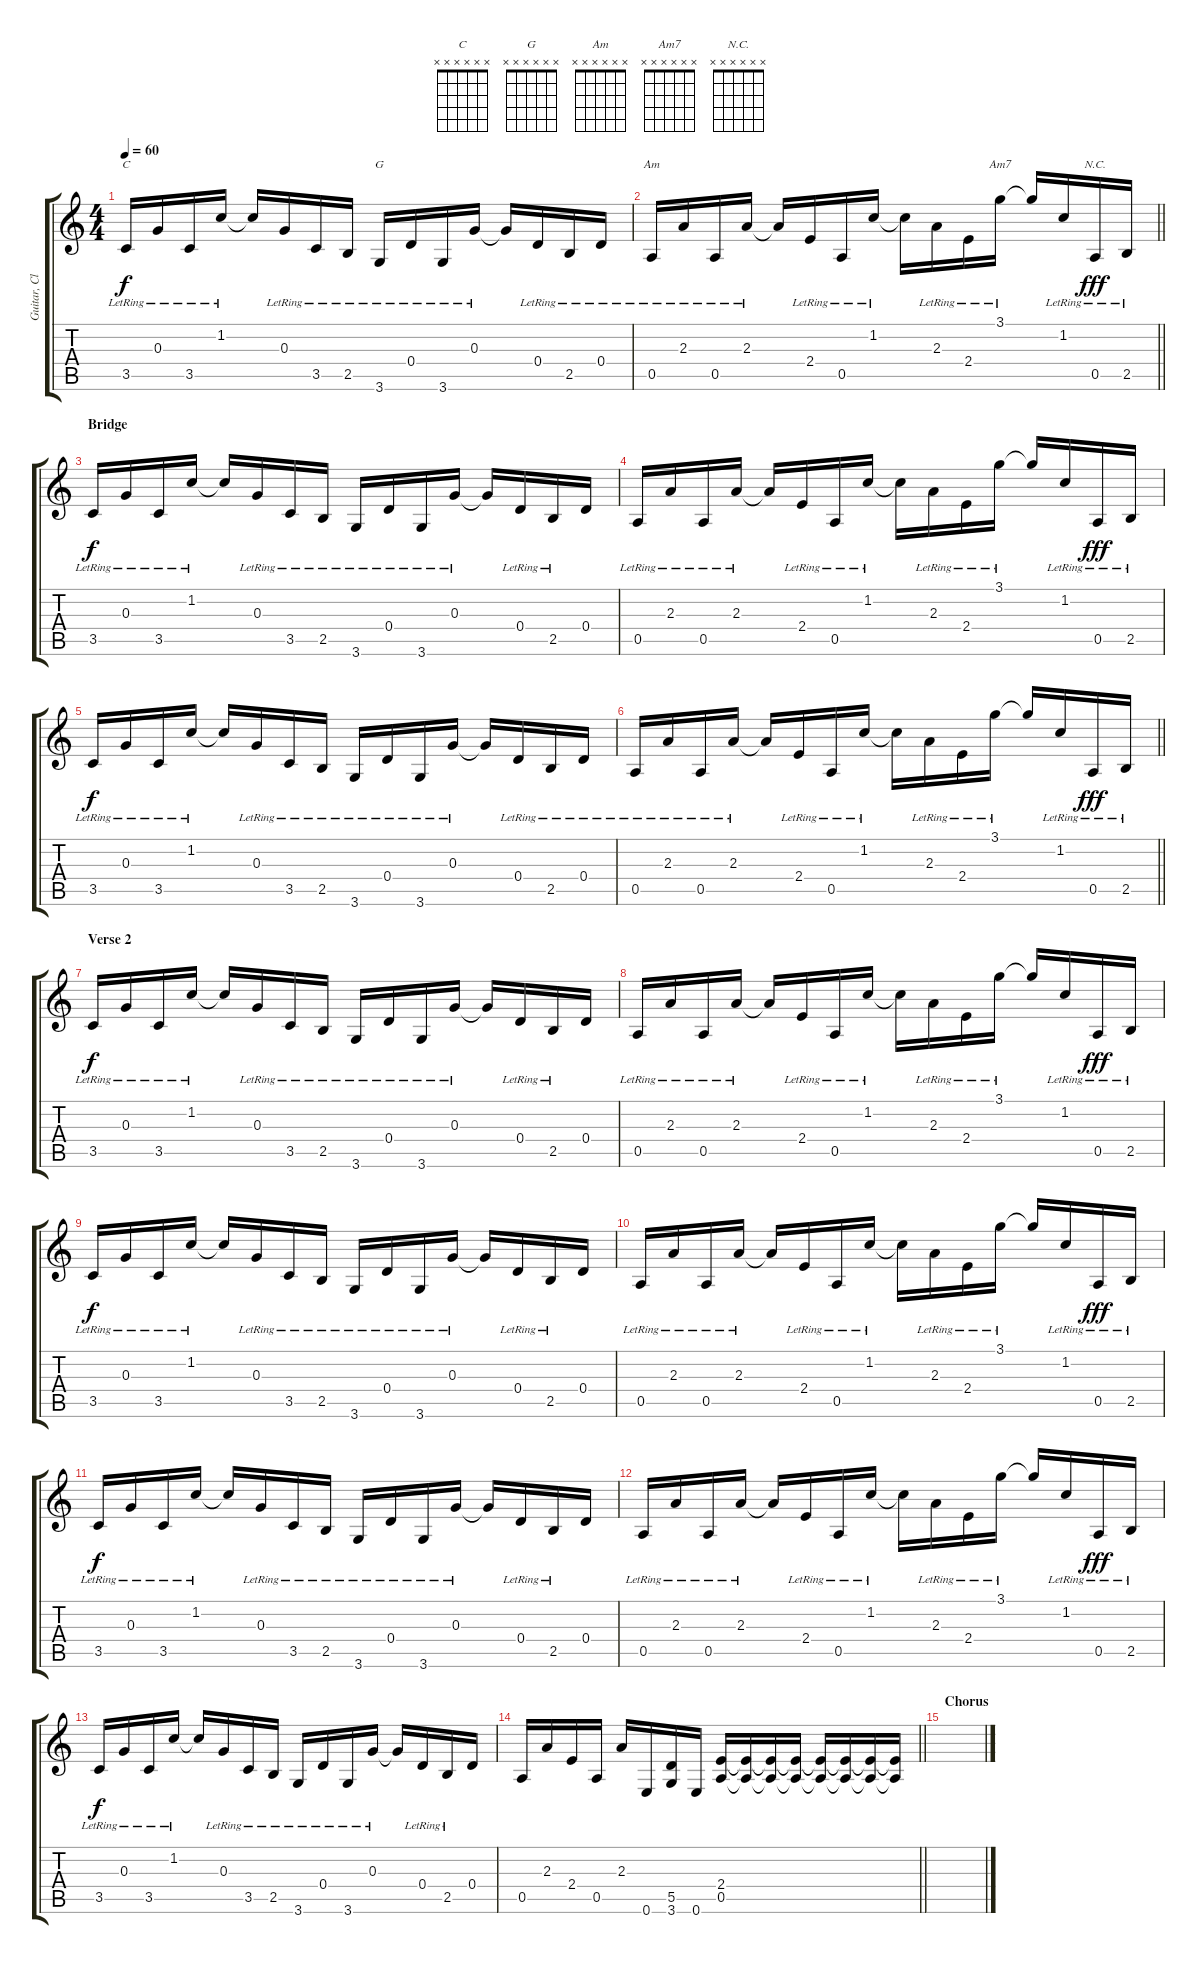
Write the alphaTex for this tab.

\track ("Guitar, Clean" "Guitar, Cl") {instrument electricguitarclean}
\staff {score tabs}
\tuning (E4 B3 G3 D3 A2 E2) {hide}
\chord ("C" x x x x x x)
\chord ("G" x x x x x x)
\chord ("Am" x x x x x x)
\chord ("Am7" x x x x x x)
\chord ("N.C." x x x x x x)
\ts (4 4)
\tempo 60
\clef g2
\ks c
3.5{lr}.16{ch "C" dy f} 0.3{lr}.16 3.5{lr}.16 1.2{lr}.16 1.2{t}.16 0.3{lr}.16 3.5{lr}.16 2.5{lr}.16 3.6{lr}.16{ch "G"} 0.4{lr}.16 3.6{lr}.16 0.3{lr}.16 0.3{t}.16 0.4{lr}.16 2.5{lr}.16 0.4{lr}.16 |
\barLineRight lightlight
0.5{lr}.16{ch "Am"} 2.3{lr}.16 0.5{lr}.16 2.3{lr}.16 2.3{t}.16 2.4{lr}.16 0.5{lr}.16 1.2{lr}.16 1.2{t}.16 2.3{lr}.16 2.4{lr}.16 3.1{lr}.16{ch "Am7"} 3.1{t}.16 1.2{lr}.16 0.5{lr}.16{ch "N.C." dy fff} 2.5{lr}.16 |
\section ("" "Bridge")
3.5{lr}.16{dy f} 0.3{lr}.16 3.5{lr}.16 1.2{lr}.16 1.2{t}.16 0.3{lr}.16 3.5{lr}.16 2.5{lr}.16 3.6{lr}.16 0.4{lr}.16 3.6{lr}.16 0.3{lr}.16 0.3{t}.16 0.4{lr}.16 2.5{lr}.16 0.4.16 |
0.5{lr}.16 2.3{lr}.16 0.5{lr}.16 2.3{lr}.16 2.3{t}.16 2.4{lr}.16 0.5{lr}.16 1.2{lr}.16 1.2{t}.16 2.3{lr}.16 2.4{lr}.16 3.1{lr}.16 3.1{t}.16 1.2{lr}.16 0.5{lr}.16{dy fff} 2.5{lr}.16 |
3.5{lr}.16{dy f} 0.3{lr}.16 3.5{lr}.16 1.2{lr}.16 1.2{t}.16 0.3{lr}.16 3.5{lr}.16 2.5{lr}.16 3.6{lr}.16 0.4{lr}.16 3.6{lr}.16 0.3{lr}.16 0.3{t}.16 0.4{lr}.16 2.5{lr}.16 0.4{lr}.16 |
\barLineRight lightlight
0.5{lr}.16 2.3{lr}.16 0.5{lr}.16 2.3{lr}.16 2.3{t}.16 2.4{lr}.16 0.5{lr}.16 1.2{lr}.16 1.2{t}.16 2.3{lr}.16 2.4{lr}.16 3.1{lr}.16 3.1{t}.16 1.2{lr}.16 0.5{lr}.16{dy fff} 2.5{lr}.16 |
\section ("" "Verse 2")
3.5{lr}.16{dy f} 0.3{lr}.16 3.5{lr}.16 1.2{lr}.16 1.2{t}.16 0.3{lr}.16 3.5{lr}.16 2.5{lr}.16 3.6{lr}.16 0.4{lr}.16 3.6{lr}.16 0.3{lr}.16 0.3{t}.16 0.4{lr}.16 2.5{lr}.16 0.4.16 |
0.5{lr}.16 2.3{lr}.16 0.5{lr}.16 2.3{lr}.16 2.3{t}.16 2.4{lr}.16 0.5{lr}.16 1.2{lr}.16 1.2{t}.16 2.3{lr}.16 2.4{lr}.16 3.1{lr}.16 3.1{t}.16 1.2{lr}.16 0.5{lr}.16{dy fff} 2.5{lr}.16 |
3.5{lr}.16{dy f} 0.3{lr}.16 3.5{lr}.16 1.2{lr}.16 1.2{t}.16 0.3{lr}.16 3.5{lr}.16 2.5{lr}.16 3.6{lr}.16 0.4{lr}.16 3.6{lr}.16 0.3{lr}.16 0.3{t}.16 0.4{lr}.16 2.5{lr}.16 0.4.16 |
0.5{lr}.16 2.3{lr}.16 0.5{lr}.16 2.3{lr}.16 2.3{t}.16 2.4{lr}.16 0.5{lr}.16 1.2{lr}.16 1.2{t}.16 2.3{lr}.16 2.4{lr}.16 3.1{lr}.16 3.1{t}.16 1.2{lr}.16 0.5{lr}.16{dy fff} 2.5{lr}.16 |
3.5{lr}.16{dy f} 0.3{lr}.16 3.5{lr}.16 1.2{lr}.16 1.2{t}.16 0.3{lr}.16 3.5{lr}.16 2.5{lr}.16 3.6{lr}.16 0.4{lr}.16 3.6{lr}.16 0.3{lr}.16 0.3{t}.16 0.4{lr}.16 2.5{lr}.16 0.4.16 |
0.5{lr}.16 2.3{lr}.16 0.5{lr}.16 2.3{lr}.16 2.3{t}.16 2.4{lr}.16 0.5{lr}.16 1.2{lr}.16 1.2{t}.16 2.3{lr}.16 2.4{lr}.16 3.1{lr}.16 3.1{t}.16 1.2{lr}.16 0.5{lr}.16{dy fff} 2.5{lr}.16 |
3.5{lr}.16{dy f} 0.3{lr}.16 3.5{lr}.16 1.2{lr}.16 1.2{t}.16 0.3{lr}.16 3.5{lr}.16 2.5{lr}.16 3.6{lr}.16 0.4{lr}.16 3.6{lr}.16 0.3{lr}.16 0.3{t}.16 0.4{lr}.16 2.5{lr}.16 0.4.16 |
\barLineRight lightlight
0.5.16 2.3.16 2.4.16 0.5.16 2.3.16 0.6.16 (5.5 3.6).16 0.6.16 (2.4 0.5).16 (2.4{t} 0.5{t}).16 (2.4{t} 0.5{t}).16 (2.4{t} 0.5{t}).16 (2.4{t} 0.5{t}).16 (2.4{t} 0.5{t}).16 (2.4{t} 0.5{t}).16 (2.4{t} 0.5{t}).16 |
\section ("" "Chorus")
